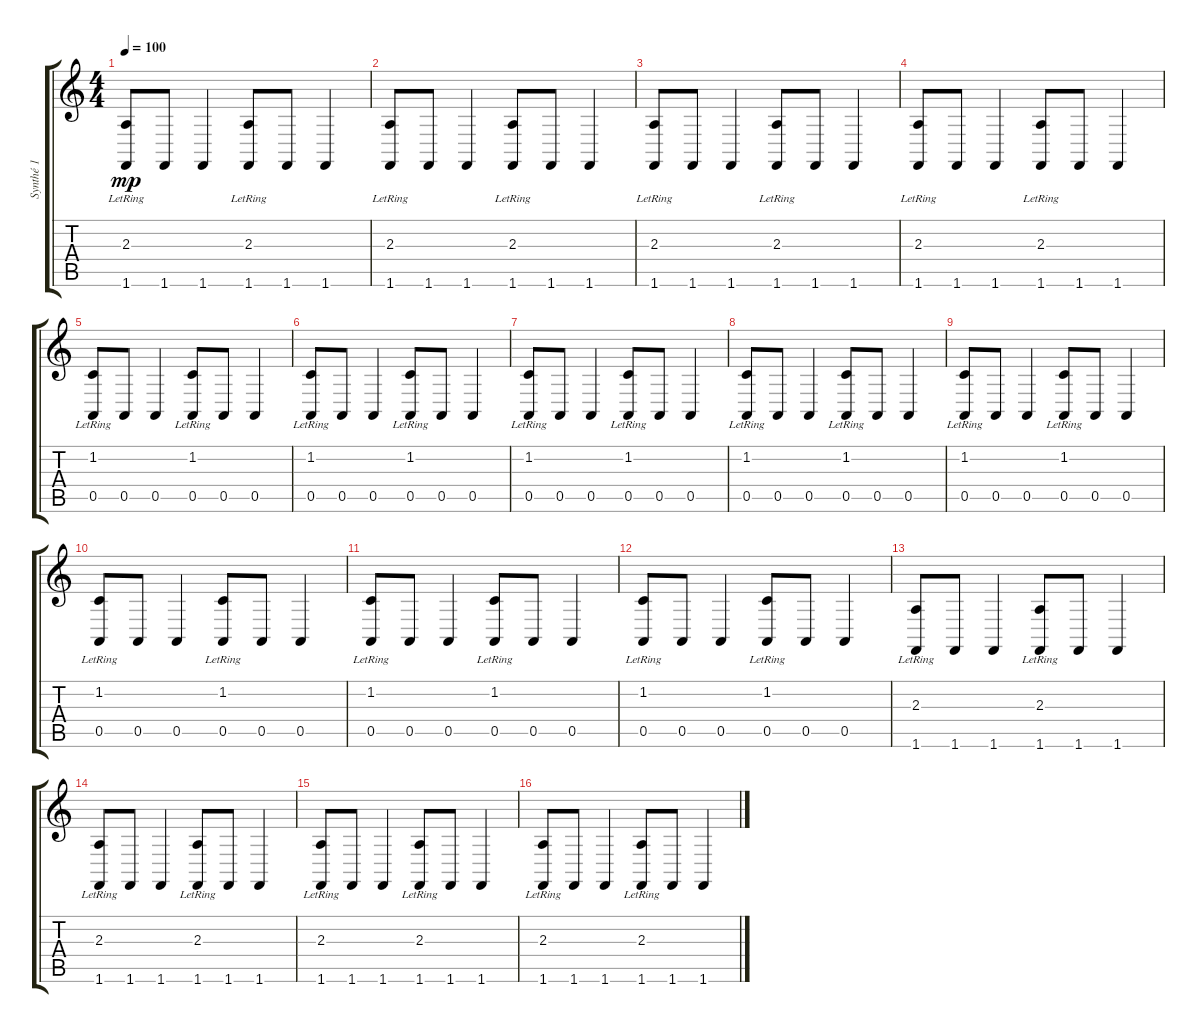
\track ("Synthé 1" "Synthé 1") {instrument honkytonkpiano}
\staff {score tabs}
\tuning (E4 B3 G3 D3 A2 E2) {hide}
\ts (4 4)
\tempo 100
\clef g2
\ks c
(2.3{lr} 1.6).8{dy mp} 1.6.8 1.6.4 (2.3{lr} 1.6).8 1.6.8 1.6.4 |
(2.3{lr} 1.6).8 1.6.8 1.6.4 (2.3{lr} 1.6).8 1.6.8 1.6.4 |
(2.3{lr} 1.6).8 1.6.8 1.6.4 (2.3{lr} 1.6).8 1.6.8 1.6.4 |
(2.3{lr} 1.6).8 1.6.8 1.6.4 (2.3{lr} 1.6).8 1.6.8 1.6.4 |
(1.2{lr} 0.5).8 0.5.8 0.5.4 (1.2{lr} 0.5).8 0.5.8 0.5.4 |
(1.2{lr} 0.5).8 0.5.8 0.5.4 (1.2{lr} 0.5).8 0.5.8 0.5.4 |
(1.2{lr} 0.5).8 0.5.8 0.5.4 (1.2{lr} 0.5).8 0.5.8 0.5.4 |
(1.2{lr} 0.5).8 0.5.8 0.5.4 (1.2{lr} 0.5).8 0.5.8 0.5.4 |
(1.2{lr} 0.5).8 0.5.8 0.5.4 (1.2{lr} 0.5).8 0.5.8 0.5.4 |
(1.2{lr} 0.5).8 0.5.8 0.5.4 (1.2{lr} 0.5).8 0.5.8 0.5.4 |
(1.2{lr} 0.5).8 0.5.8 0.5.4 (1.2{lr} 0.5).8 0.5.8 0.5.4 |
(1.2{lr} 0.5).8 0.5.8 0.5.4 (1.2{lr} 0.5).8 0.5.8 0.5.4 |
(2.3{lr} 1.6).8 1.6.8 1.6.4 (2.3{lr} 1.6).8 1.6.8 1.6.4 |
(2.3{lr} 1.6).8 1.6.8 1.6.4 (2.3{lr} 1.6).8 1.6.8 1.6.4 |
(2.3{lr} 1.6).8 1.6.8 1.6.4 (2.3{lr} 1.6).8 1.6.8 1.6.4 |
(2.3{lr} 1.6).8 1.6.8 1.6.4 (2.3{lr} 1.6).8 1.6.8 1.6.4
